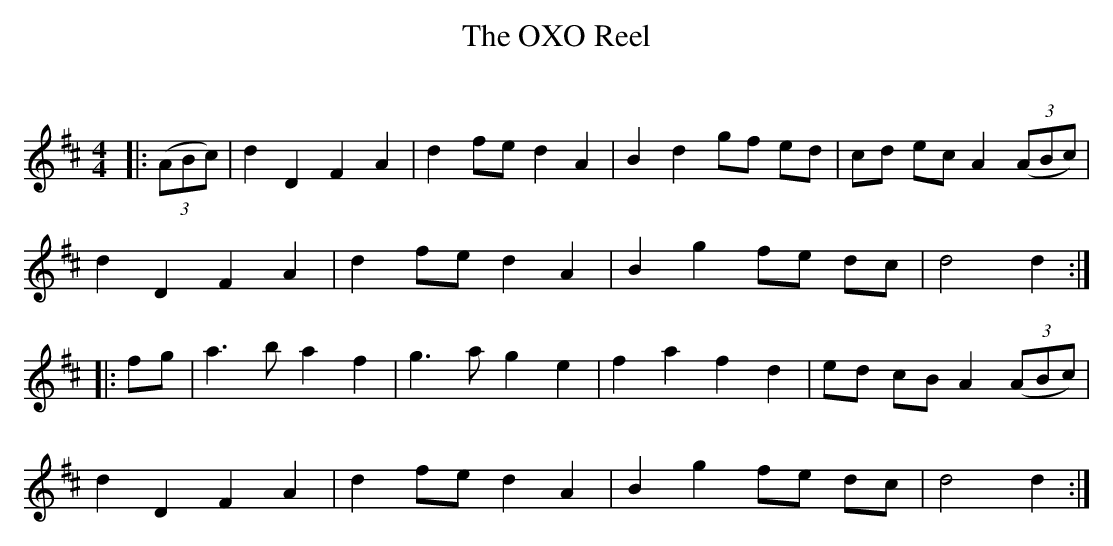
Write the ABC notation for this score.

X:1
T: The OXO Reel
C:
Q: 232
K:D
M:4/4
L:1/8
|:((3ABc) |d2 D2 F2 A2|d2 fe d2 A2|B2 d2 gf ed|cd ec A2 ((3ABc) |
d2 D2 F2 A2|d2 fe d2 A2|B2 g2 fe dc|d4 d2:|
|:fg|a3b a2 f2|g3a g2 e2|f2 a2 f2 d2|ed cB A2 ((3ABc) |
d2 D2 F2 A2|d2 fe d2 A2|B2 g2 fe dc|d4 d2:|
